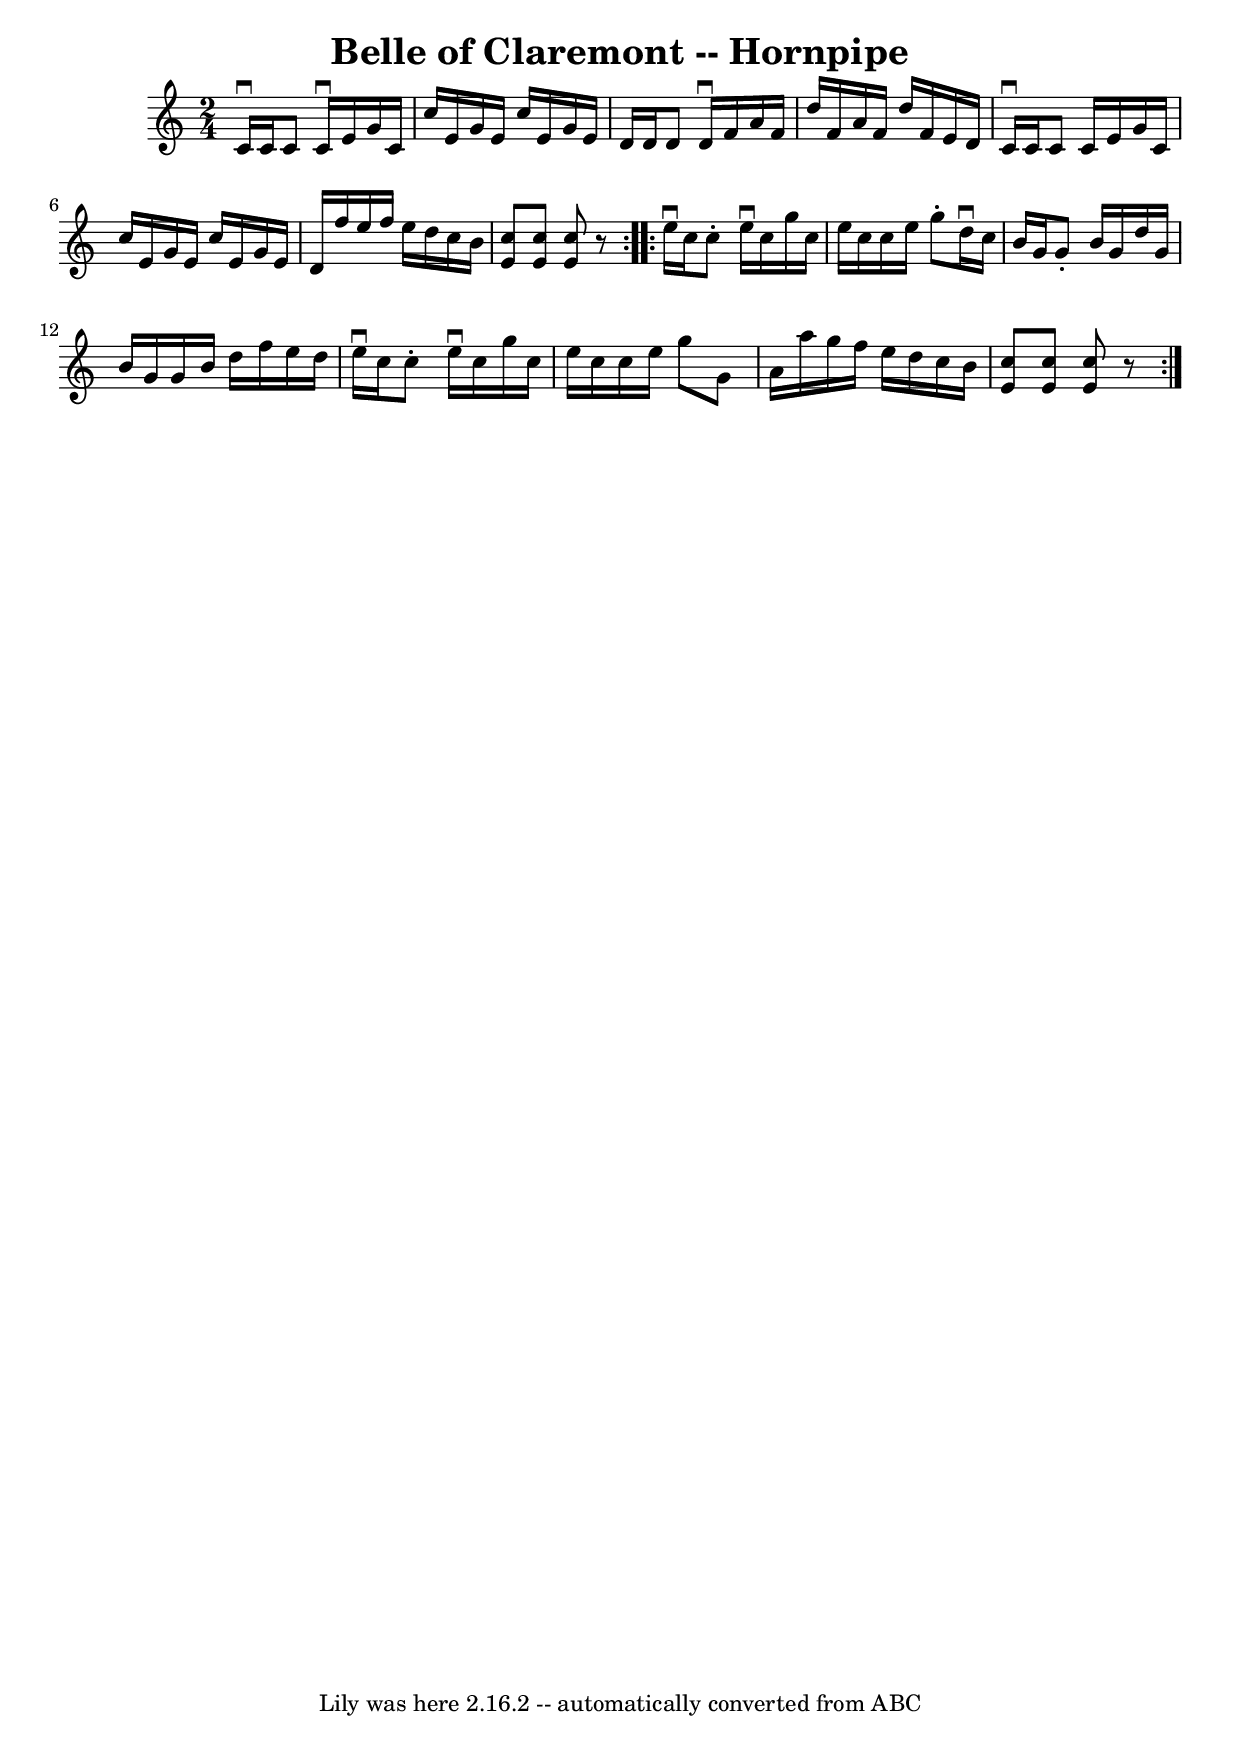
\version "2.16.2"
\include "Mammoth.ily"
\header {
  %% book = "Cole's 1000 Fiddle Tunes"
  crossRefNumber = "1"
  footnotes = ""
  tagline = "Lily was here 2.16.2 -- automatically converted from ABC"
  title = "Belle of Claremont -- Hornpipe"

}
voicedefault =  {



  \repeat volta 2 {

    \time 2/4 
    \key c \major     c'16^\downbow c'16 c'8 c'16^\downbow e'16 g'16 c'16    |
    c''16 e'16 g'16 e'16 c''16 e'16 g'16 e'16   |
    d'16 d'16 d'8 d'16^\downbow f'16 a'16 f'16   |
    d''16 f'16 a'16 f'16 d''16 f'16 e'16 d'16   |
    c'16^\downbow c'16 c'8 c'16 e'16 g'16 c'16  |
    c''16 e'16 g'16 e'16 c''16 e'16 g'16 e'16   |
    d'16 f''16 e''16 f''16 e''16 d''16 c''16 b'16   |
    << c''8 e'8   >> << c''8 e'8   >> << c''8 e'8   >> r8 
 } 
  
  \repeat volta 2 {
    e''16^\downbow c''16 c''8-. e''16^\downbow c''16 g''16 c''16    |
    e''16 c''16 c''16 e''16 g''8-. d''16^\downbow c''16   |
    b'16 g'16 g'8-. b'16 g'16 d''16 g'16   |
    b'16 g'16 g'16 b'16 d''16 f''16 e''16 d''16   |
    e''16^\downbow c''16 c''8-. e''16^\downbow c''16 g''16 c''16  |
    e''16 c''16 c''16 e''16 g''8 g'8   |
    a'16 a''16 g''16 f''16 e''16 d''16 c''16 b'16   |
    << c''8 e'8   >> << c''8 e'8   >> << 
      c''8 e'8   >> r8 
 }   

}

\score{
  <<

    \context Staff="default"
    {
      \voicedefault 
      
 }

  >>
  \layout {
    
 }
  \midi {
 }

}
